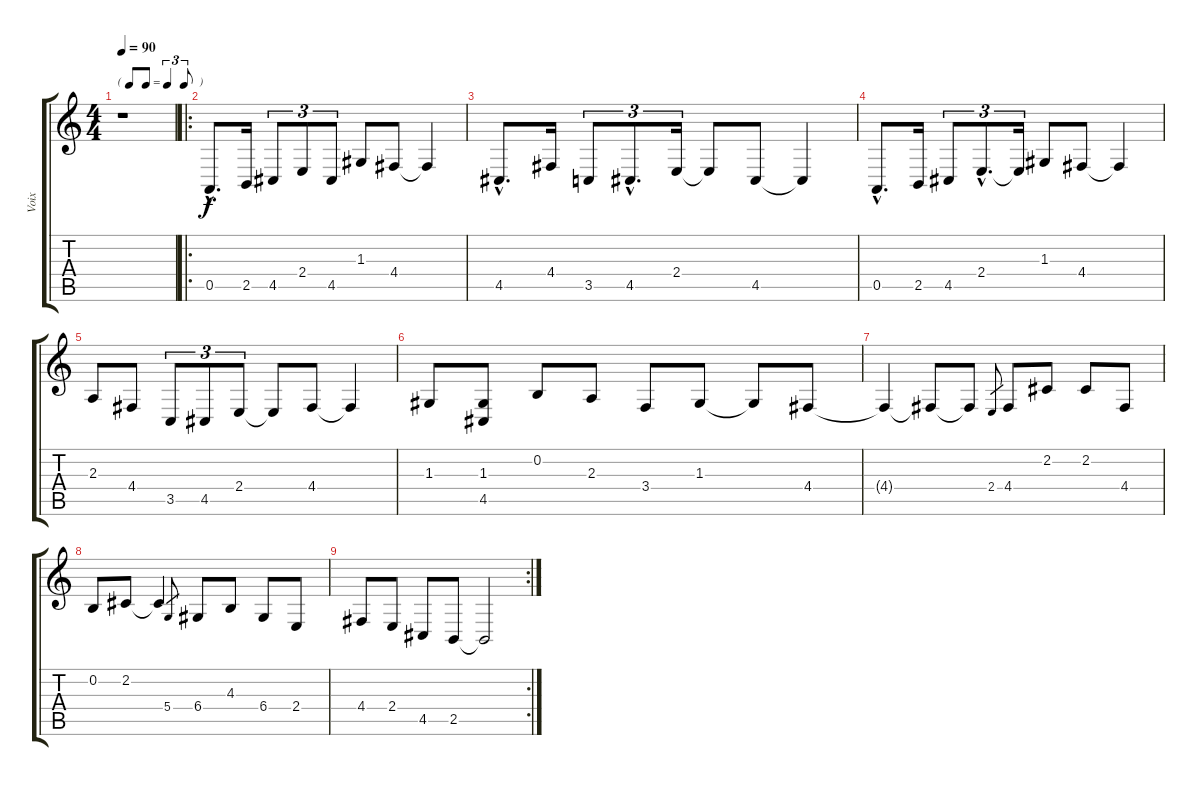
\track ("Voix" "Voix") {instrument choiraahs}
\staff {score tabs}
\tuning (E4 B3 G3 D3 A2 E2) {hide}
\ts (4 4)
\tf triplet8th
\tempo 90
\clef g2
\ks c
r.1{dy f instrument choiraahs} |
\ro
0.5{hac}.8{d} 2.5.16 4.5.8{tu (3 2)} 2.4.8{tu (3 2)} 4.5.8{tu (3 2)} 1.3.8 4.4.8 4.4{t}.4 |
4.5{hac}.8{d} 4.4.16 3.5.8{tu (3 2)} 4.5{hac}.8{d tu (3 2)} 2.4.16{tu (3 2)} 2.4{t}.8 4.5.8 4.5{t}.4 |
0.5{hac}.8{d} 2.5.16 4.5.8{tu (3 2)} 2.4{hac}.8{d tu (3 2)} 2.4{t}.16{tu (3 2)} 1.3.8 4.4.8 4.4{t}.4 |
2.3.8 4.4.8 3.5.8{tu (3 2)} 4.5.8{tu (3 2)} 2.4.8{tu (3 2)} 2.4{t}.8 4.4.8 4.4{t}.4 |
1.3.8 (1.3 4.5).8 0.2.8 2.3.8 3.4.8 1.3.8 1.3{t}.8 4.4.8 |
4.4{t}.4 4.4{t}.8 4.4{t}.8 2.4.8{gr} 4.4.8 2.2.8 2.2.8 4.4.8 |
0.2.8 2.2.8 2.2{t}.4 5.4.8{gr} 6.4.8 4.3.8 6.4.8 2.4.8 |
\rc 2
4.4.8 2.4.8 4.5.8 2.5.8 2.5{t}.2
